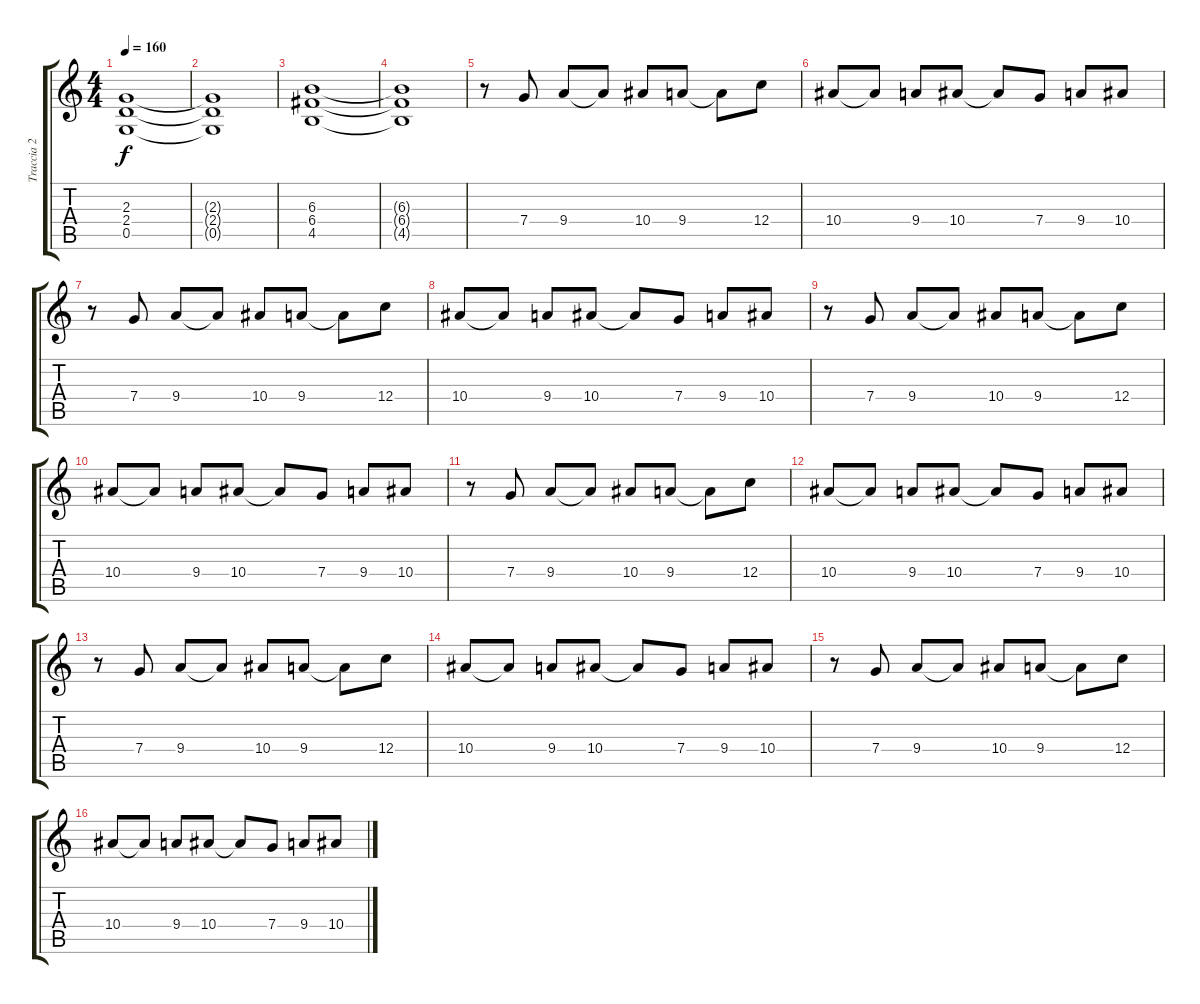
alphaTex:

\track ("Traccia 2" "Traccia 2") {instrument distortionguitar}
\staff {score tabs}
\tuning (D4 A3 F3 C3 G2 D2) {hide}
\ts (4 4)
\tempo 160
\clef g2
\ks c
(2.3 2.4 0.5).1{dy f} |
(2.3{t} 2.4{t} 0.5{t}).1 |
(6.3 6.4 4.5).1 |
(6.3{t} 6.4{t} 4.5{t}).1 |
r.8 7.4.8 9.4.8 9.4{t}.8 10.4.8 9.4.8 9.4{t}.8 12.4.8 |
10.4.8 10.4{t}.8 9.4.8 10.4.8 10.4{t}.8 7.4.8 9.4.8 10.4.8 |
r.8 7.4.8 9.4.8 9.4{t}.8 10.4.8 9.4.8 9.4{t}.8 12.4.8 |
10.4.8 10.4{t}.8 9.4.8 10.4.8 10.4{t}.8 7.4.8 9.4.8 10.4.8 |
r.8 7.4.8 9.4.8 9.4{t}.8 10.4.8 9.4.8 9.4{t}.8 12.4.8 |
10.4.8 10.4{t}.8 9.4.8 10.4.8 10.4{t}.8 7.4.8 9.4.8 10.4.8 |
r.8 7.4.8 9.4.8 9.4{t}.8 10.4.8 9.4.8 9.4{t}.8 12.4.8 |
10.4.8 10.4{t}.8 9.4.8 10.4.8 10.4{t}.8 7.4.8 9.4.8 10.4.8 |
r.8 7.4.8 9.4.8 9.4{t}.8 10.4.8 9.4.8 9.4{t}.8 12.4.8 |
10.4.8 10.4{t}.8 9.4.8 10.4.8 10.4{t}.8 7.4.8 9.4.8 10.4.8 |
r.8 7.4.8 9.4.8 9.4{t}.8 10.4.8 9.4.8 9.4{t}.8 12.4.8 |
10.4.8 10.4{t}.8 9.4.8 10.4.8 10.4{t}.8 7.4.8 9.4.8 10.4.8
